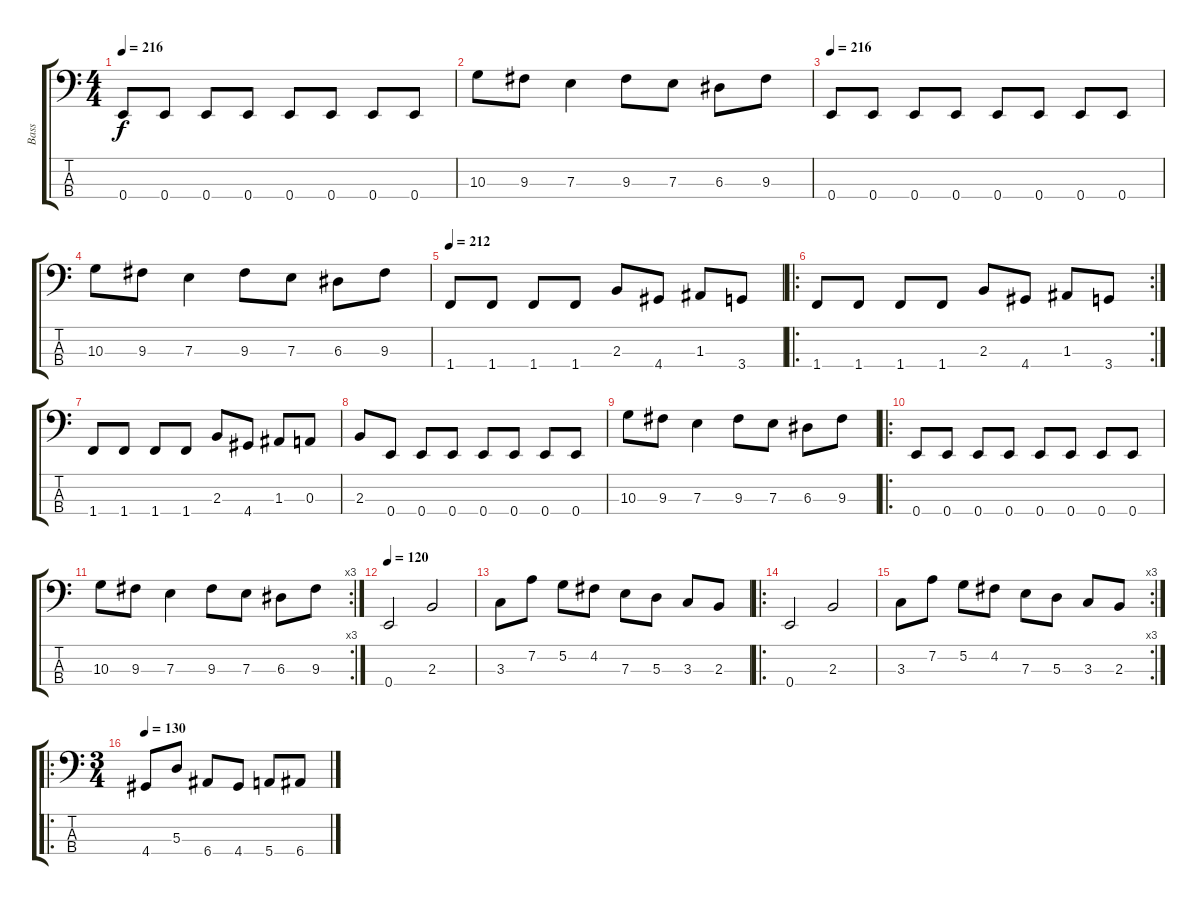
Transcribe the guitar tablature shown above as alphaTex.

\track ("Bass" "Bass") {instrument electricbassfinger}
\staff {score tabs}
\tuning (G2 D2 A1 E1) {hide}
\ts (4 4)
\tempo 216
\clef f4
\ks c
0.4.8{dy f} 0.4.8 0.4.8 0.4.8 0.4.8 0.4.8 0.4.8 0.4.8 |
10.3.8 9.3.8 7.3.4 9.3.8 7.3.8 6.3.8 9.3.8 |
\tempo 216
0.4.8 0.4.8 0.4.8 0.4.8 0.4.8 0.4.8 0.4.8 0.4.8 |
10.3.8 9.3.8 7.3.4 9.3.8 7.3.8 6.3.8 9.3.8 |
\tempo 212
1.4.8 1.4.8 1.4.8 1.4.8 2.3.8 4.4.8 1.3.8 3.4.8 |
\ro
\rc 2
1.4.8 1.4.8 1.4.8 1.4.8 2.3.8 4.4.8 1.3.8 3.4.8 |
1.4.8 1.4.8 1.4.8 1.4.8 2.3.8 4.4.8 1.3.8 0.3.8 |
2.3.8 0.4.8 0.4.8 0.4.8 0.4.8 0.4.8 0.4.8 0.4.8 |
10.3.8 9.3.8 7.3.4 9.3.8 7.3.8 6.3.8 9.3.8 |
\ro
0.4.8 0.4.8 0.4.8 0.4.8 0.4.8 0.4.8 0.4.8 0.4.8 |
\rc 3
10.3.8 9.3.8 7.3.4 9.3.8 7.3.8 6.3.8 9.3.8 |
\tempo 120
0.4.2 2.3.2 |
3.3.8 7.2.8 5.2.8 4.2.8 7.3.8 5.3.8 3.3.8 2.3.8 |
\ro
0.4.2 2.3.2 |
\rc 3
3.3.8 7.2.8 5.2.8 4.2.8 7.3.8 5.3.8 3.3.8 2.3.8 |
\ro
\ts (3 4)
\tempo 130
4.4.8 5.3.8 6.4.8 4.4.8 5.4.8 6.4.8
